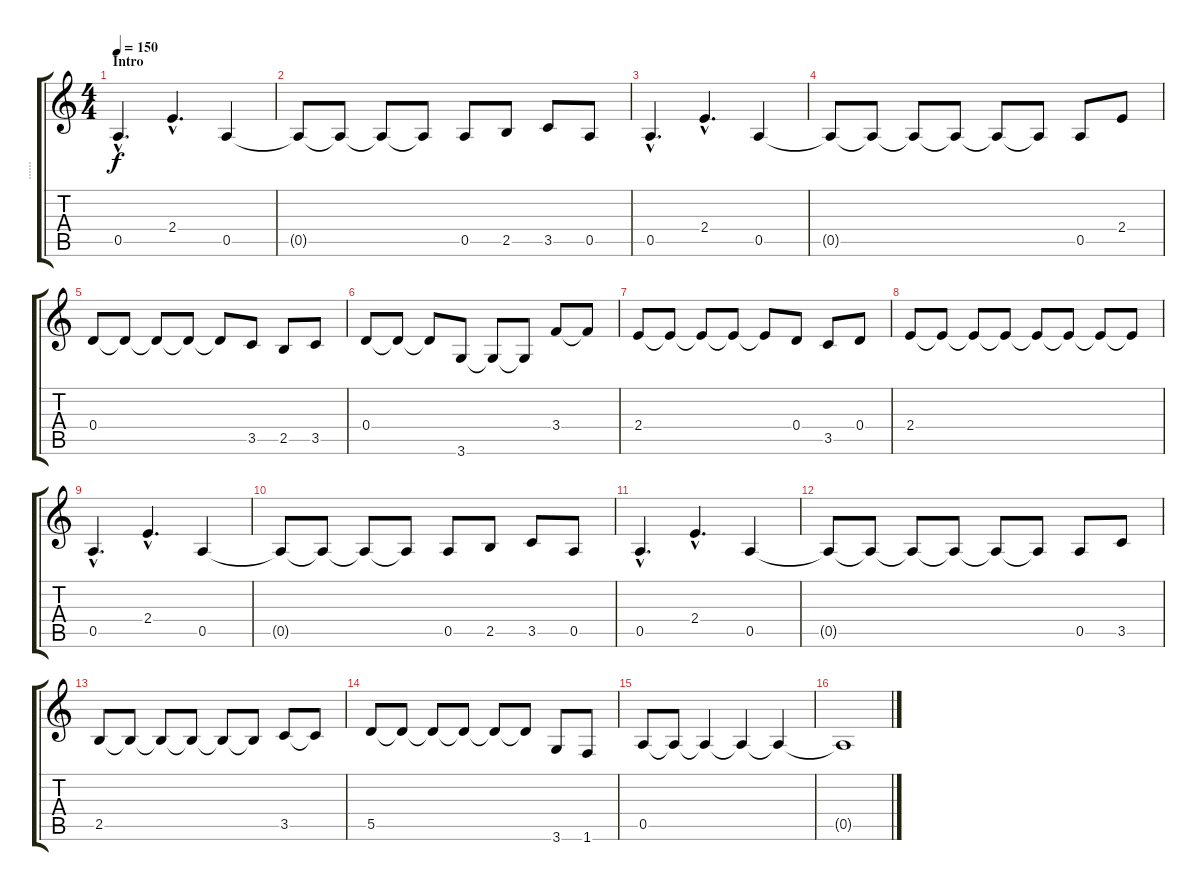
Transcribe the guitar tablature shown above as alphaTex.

\track ("......" "......") {instrument acousticguitarsteel}
\staff {score tabs}
\tuning (E4 B3 G3 D3 A2 E2) {hide}
\ts (4 4)
\section ("" "Intro")
\tempo 150
\clef g2
\ks c
0.5{hac}.4{d dy f instrument acousticguitarsteel} 2.4{hac}.4{d} 0.5.4 |
0.5{t}.8 0.5{t}.8 0.5{t}.8 0.5{t}.8 0.5.8 2.5.8 3.5.8 0.5.8 |
0.5{hac}.4{d} 2.4{hac}.4{d} 0.5.4 |
0.5{t}.8 0.5{t}.8 0.5{t}.8 0.5{t}.8 0.5{t}.8 0.5{t}.8 0.5.8 2.4.8 |
0.4.8 0.4{t}.8 0.4{t}.8 0.4{t}.8 0.4{t}.8 3.5.8 2.5.8 3.5.8 |
0.4.8 0.4{t}.8 0.4{t}.8 3.6.8 3.6{t}.8 3.6{t}.8 3.4.8 3.4{t}.8 |
2.4.8 2.4{t}.8 2.4{t}.8 2.4{t}.8 2.4{t}.8 0.4.8 3.5.8 0.4.8 |
2.4.8 2.4{t}.8 2.4{t}.8 2.4{t}.8 2.4{t}.8 2.4{t}.8 2.4{t}.8 2.4{t}.8 |
0.5{hac}.4{d} 2.4{hac}.4{d} 0.5.4 |
0.5{t}.8 0.5{t}.8 0.5{t}.8 0.5{t}.8 0.5.8 2.5.8 3.5.8 0.5.8 |
0.5{hac}.4{d} 2.4{hac}.4{d} 0.5.4 |
0.5{t}.8 0.5{t}.8 0.5{t}.8 0.5{t}.8 0.5{t}.8 0.5{t}.8 0.5.8 3.5.8 |
2.5.8 2.5{t}.8 2.5{t}.8 2.5{t}.8 2.5{t}.8 2.5{t}.8 3.5.8 3.5{t}.8 |
5.5.8 5.5{t}.8 5.5{t}.8 5.5{t}.8 5.5{t}.8 5.5{t}.8 3.6.8 1.6.8 |
0.5.8 0.5{t}.8 0.5{t}.4 0.5{t}.4 0.5{t}.4 |
0.5{t}.1
